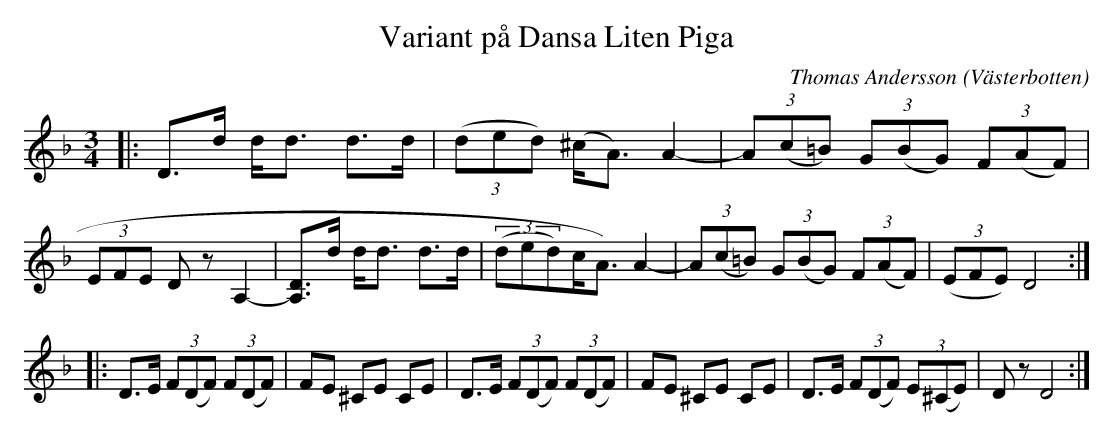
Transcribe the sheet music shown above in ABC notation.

X:1
T:Variant på Dansa Liten Piga
O:Västerbotten
C:Thomas Andersson
M:3/4
L:1/8
K:Dm
|: D>d d<d d>d | (3(ded) (^c<A) A2- | (3A(c=B) (3G(BG) (3F(AF) | (3EFE Dz A,2- |[DA,]>d d<d d>d | (3(ded) ^(c<A) A2- | (3A(c=B) (3G(BG) (3F(AF) | (3(EFE) D4 :|
|:D>E (3F(DF) (3F(DF) | FE ^CE CE |D>E (3F(DF) (3F(DF) | FE ^CE CE |D>E (3F(DF) (3E(^CE) | Dz D4 :|
